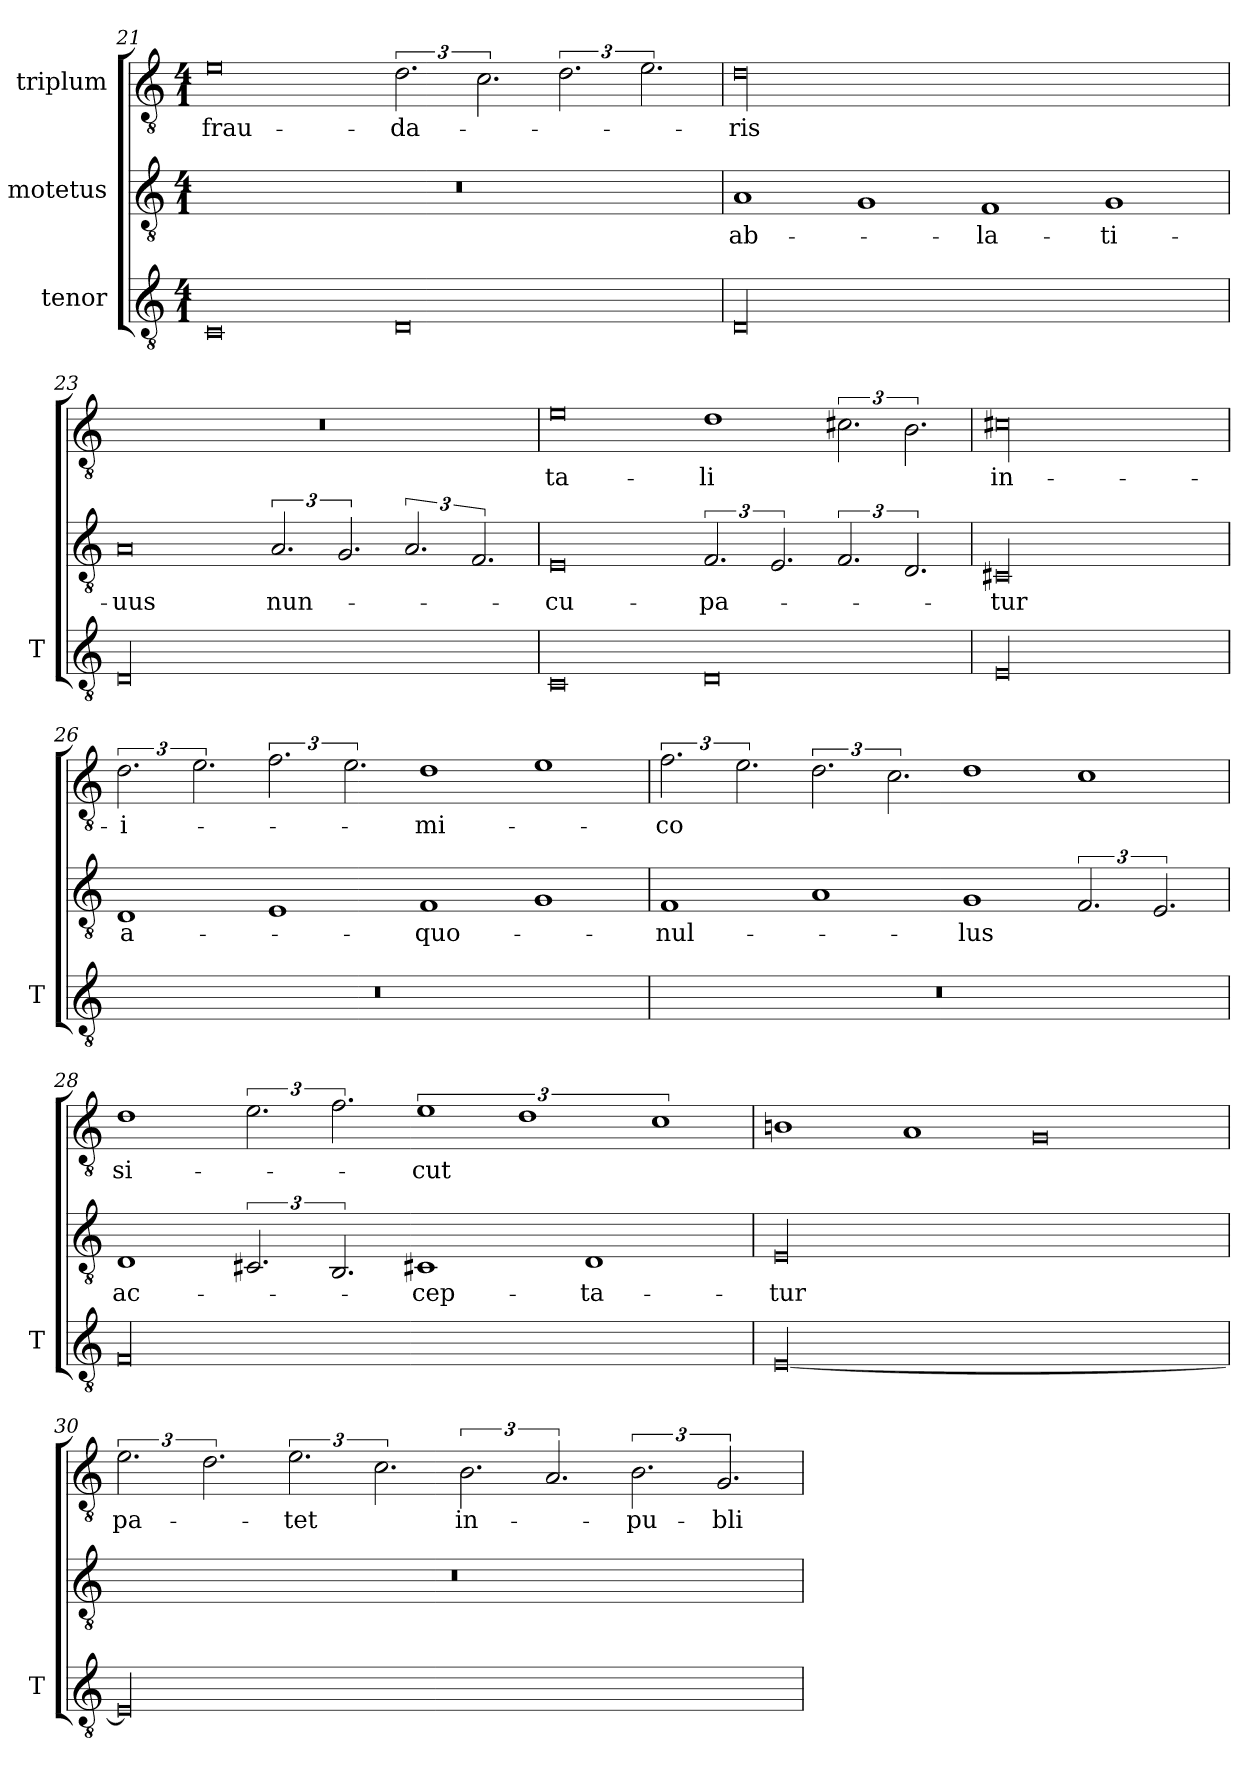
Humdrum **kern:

**kern	**kern	**text	**kern	**text
*part3	*part2	*part2	*part1	*part1
*staff3	*staff2	*staff2	*staff1	*staff1
*I"tenor	*I"motetus	*	*I"triplum	*
*I'T	*	*	*	*
*clefGv2	*clefGv2	*	*clefGv2	*
*k[]	*k[]	*	*k[]	*
*C:	*C:	*	*C:	*
*M4/1	*M4/1	*	*M4/1	*
=21	=21	=21	=21	=21
0C/	00r	.	0e\	frau-
0D/	.	.	3.d\	-da-
.	.	.	3.c\	.
.	.	.	3.d\	.
.	.	.	3.e\	.
=22	=22	=22	=22	=22
00D/	1A/	ab-	00d\	-ris
.	1G/	.	.	.
.	1F/	-la-	.	.
.	1G/	-ti-	.	.
!!LO:LB:g=z
=23	=23	=23	=23	=23
00D/	0A/	-uus	00r	.
.	3.A/	nun-	.	.
.	3.G/	.	.	.
.	3.A/	.	.	.
.	3.F/	.	.	.
=24	=24	=24	=24	=24
0C/	0E/	-cu-	0e\	ta-
0D/	3.F/	-pa-	1d\	-li
.	3.E/	.	.	.
.	3.F/	.	3.c#X\	.
.	3.D/	.	3.B\	.
=25	=25	=25	=25	=25
00E/	00C#X/	-tur	00c#Xi\	in-
=26	=26	=26	=26	=26
00r	1D/	a-	3.d\	-i-
.	.	.	3.e\	.
.	1E/	.	3.f\	.
.	.	.	3.e\	.
.	1F/	quo-	1d\	-mi-
.	1G/	.	1e\	.
!!LO:LB:g=z
=27	=27	=27	=27	=27
00r	1F/	nul-	3.f\	-co
.	.	.	3.e\	.
.	1A/	.	3.d\	.
.	.	.	3.c\	.
.	1G/	-lus	1d\	.
.	3.F/	.	1c\	.
.	3.E/	.	.	.
=28	=28	=28	=28	=28
00F/	1D/	ac-	1d\	si-
.	3.C#X/	.	3.e\	.
.	3.BB/	.	3.f\	.
.	1C#Xi/	-cep-	3%2e\	-cut
.	.	.	3%2d\	.
.	1D/	-ta-	.	.
.	.	.	3%2c\	.
=29	=29	=29	=29	=29
[00E/	00E/	-tur	1Bn\	.
.	.	.	1A/	.
.	.	.	0G/	.
!!LO:PB:g=z
=30	=30	=30	=30	=30
00E/]	00r	.	3.e\	pa-
.	.	.	3.d\	.
.	.	.	3.e\	-tet
.	.	.	3.c\	.
.	.	.	3.B\	in-
.	.	.	3.A/	.
.	.	.	3.B\	pu-
.	.	.	3.G/	-bli-
=	=	=	=	=
*-	*-	*-	*-	*-
